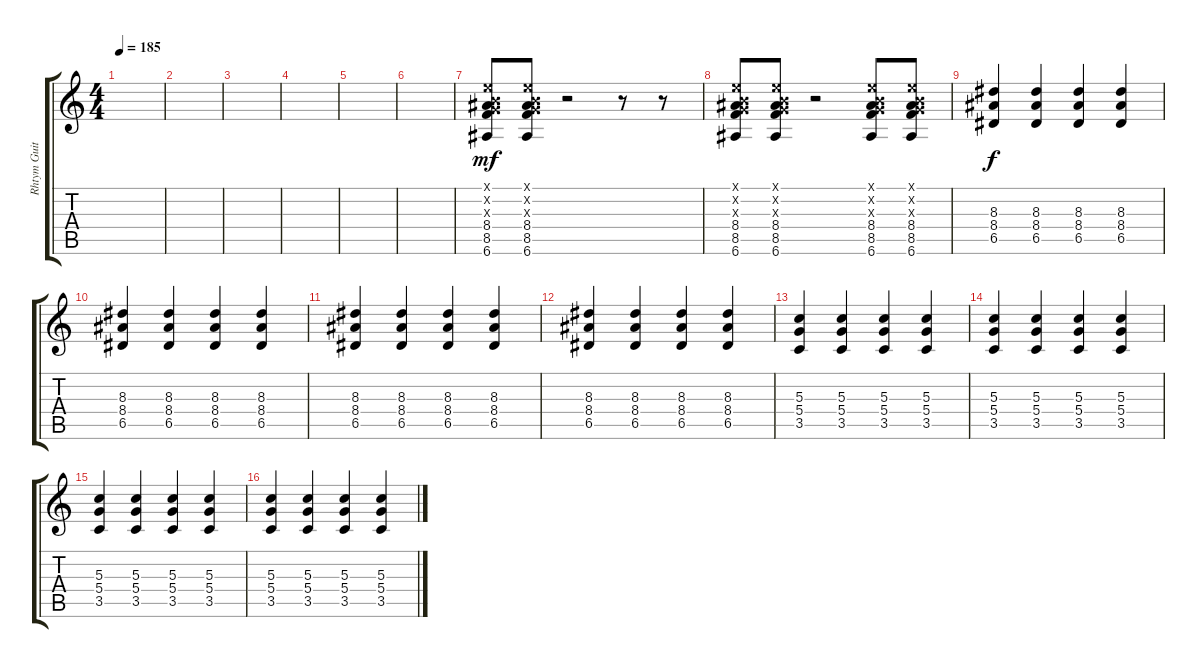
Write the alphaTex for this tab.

\track ("Rhtym Guitar 1" "Rhtym Guit") {instrument acousticguitarsteel}
\staff {score tabs}
\tuning (E4 B3 G3 D3 A2 E2) {hide}
\ts (4 4)
\tempo 185
\clef g2
\ks c
|
|
|
|
|
|
(0.1{x} 0.2{x} 0.3{x} 8.4 8.5 6.6).8{dy mf} (0.1{x} 0.2{x} 0.3{x} 8.4 8.5 6.6).8 r.2 r.8 r.8 |
(0.1{x} 0.2{x} 0.3{x} 8.4 8.5 6.6).8 (0.1{x} 0.2{x} 0.3{x} 8.4 8.5 6.6).8 r.2 (0.1{x} 0.2{x} 0.3{x} 8.4 8.5 6.6).8 (0.1{x} 0.2{x} 0.3{x} 8.4 8.5 6.6).8 |
(8.3 8.4 6.5).4{dy f} (8.3 8.4 6.5).4 (8.3 8.4 6.5).4 (8.3 8.4 6.5).4 |
(8.3 8.4 6.5).4 (8.3 8.4 6.5).4 (8.3 8.4 6.5).4 (8.3 8.4 6.5).4 |
(8.3 8.4 6.5).4 (8.3 8.4 6.5).4 (8.3 8.4 6.5).4 (8.3 8.4 6.5).4 |
(8.3 8.4 6.5).4 (8.3 8.4 6.5).4 (8.3 8.4 6.5).4 (8.3 8.4 6.5).4 |
(5.3 5.4 3.5).4 (5.3 5.4 3.5).4 (5.3 5.4 3.5).4 (5.3 5.4 3.5).4 |
(5.3 5.4 3.5).4 (5.3 5.4 3.5).4 (5.3 5.4 3.5).4 (5.3 5.4 3.5).4 |
(5.3 5.4 3.5).4 (5.3 5.4 3.5).4 (5.3 5.4 3.5).4 (5.3 5.4 3.5).4 |
(5.3 5.4 3.5).4 (5.3 5.4 3.5).4 (5.3 5.4 3.5).4 (5.3 5.4 3.5).4
